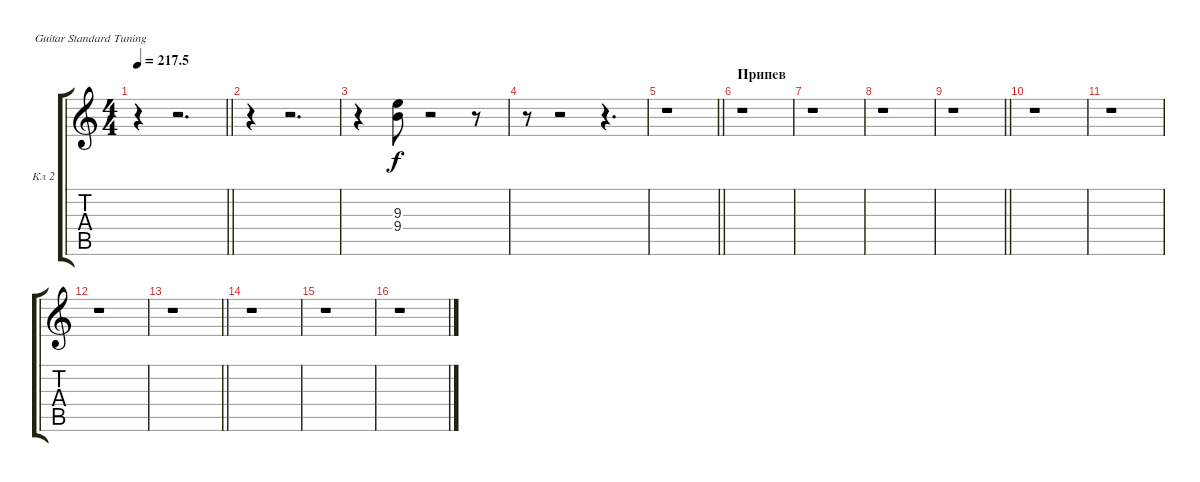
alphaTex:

\bracketExtendMode groupsimilarinstruments
\firstSystemTrackNameOrientation horizontal
\otherSystemsTrackNameOrientation horizontal
\track ("Клавиши II" "Кл 2") {instrument tuba}
\staff {score tabs}
\tuning (E4 B3 G3 D3 A2 E2)
\displaytranspose 12
\ts (4 4)
\tempo
217.5
\accidentals auto
\clef g2
\ottava regular
\simile none
\barLineRight lightlight
\ks c
r.4{dy f} r.2{d} |
r.4 r.2{d} |
r.4 (9.3 9.4).8 r.2 r.8 |
r.8 r.2 r.4{d} |
\barLineRight lightlight
r.1 |
\section ("" "Припев")
r.1 |
r.1 |
r.1 |
\barLineRight lightlight
r.1 |
r.1 |
r.1 |
r.1 |
\barLineRight lightlight
r.1 |
r.1 |
r.1 |
r.1
